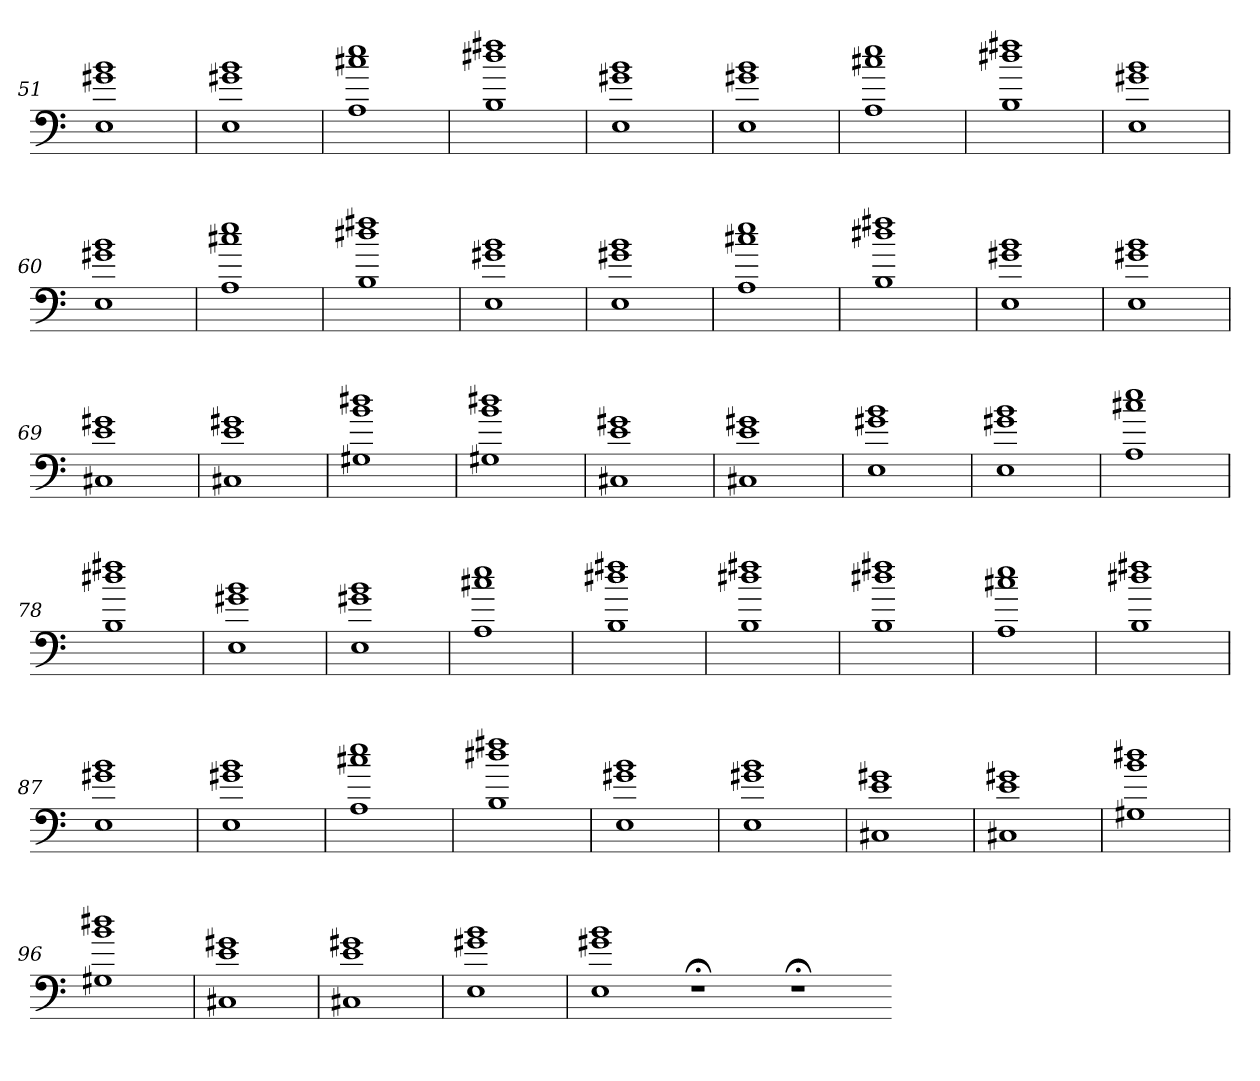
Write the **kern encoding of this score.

**kern
*part1
*staff1
=51
1E 1g#X 1b
=52
1E 1g#X 1b
=53
1A 1cc#X 1ee
=54
1B 1dd#X 1ff#X
=55
1E 1g#X 1b
=56
1E 1g#X 1b
=57
1A 1cc#X 1ee
=58
1B 1dd#X 1ff#X
=59
1E 1g#X 1b
=60
1E 1g#X 1b
=61
1A 1cc#X 1ee
=62
1B 1dd#X 1ff#X
=63
1E 1g#X 1b
=64
1E 1g#X 1b
=65
1A 1cc#X 1ee
=66
1B 1dd#X 1ff#X
=67
1E 1g#X 1b
=68
1E 1g#X 1b
=69
1C#X 1e 1g#X
=70
1C#X 1e 1g#X
=71
1G#X 1b 1dd#X
=72
1G#X 1b 1dd#X
=73
1C#X 1e 1g#X
=74
1C#X 1e 1g#X
=75
1E 1g#X 1b
=76
1E 1g#X 1b
=77
1A 1cc#X 1ee
=78
1B 1dd#X 1ff#X
=79
1E 1g#X 1b
=80
1E 1g#X 1b
=81
1A 1cc#X 1ee
=82
1B 1dd#X 1ff#X
=83
1B 1dd#X 1ff#X
=84
1B 1dd#X 1ff#X
=85
1A 1cc#X 1ee
=86
1B 1dd#X 1ff#X
=87
1E 1g#X 1b
=88
1E 1g#X 1b
=89
1A 1cc#X 1ee
=90
1B 1dd#X 1ff#X
=91
1E 1g#X 1b
=92
1E 1g#X 1b
=93
1C#X 1e 1g#X
=94
1C#X 1e 1g#X
=95
1G#X 1b 1dd#X
=96
1G#X 1b 1dd#X
=97
1C#X 1e 1g#X
=98
1C#X 1e 1g#X
=99
1E 1g#X 1b
=100
1E 1g#X 1b
1r;<
1r;<
=-
*-
